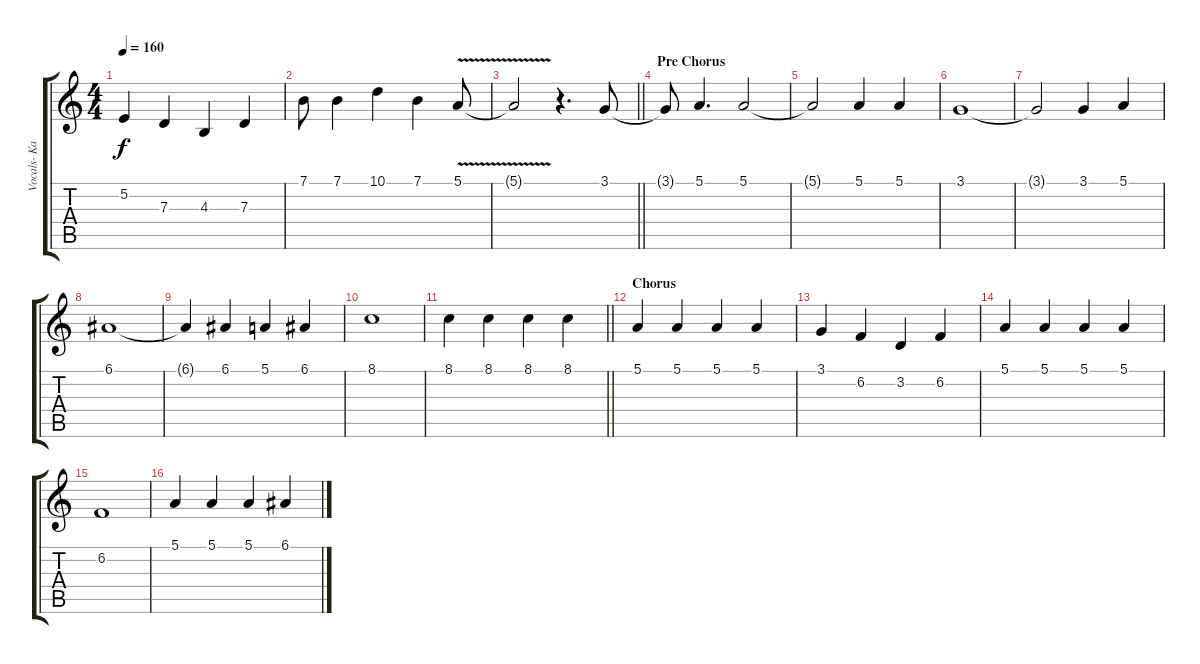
\track ("Vocals- Kai Hansen" "Vocals- Ka") {instrument synthvoice}
\staff {score tabs}
\tuning (E4 B3 G3 D3 A2 E2) {hide}
\ts (4 4)
\tempo 160
\clef g2
\ks c
5.2.4{dy f} 7.3.4 4.3.4 7.3.4 |
7.1.8 7.1.4 10.1.4 7.1.4 5.1{v}.8 |
\barLineRight lightlight
5.1{t}.2 r.4{d} 3.1.8 |
\section ("" "Pre Chorus")
3.1{t}.8 5.1.4{d} 5.1.2 |
5.1{t}.2 5.1.4 5.1.4 |
3.1.1 |
3.1{t}.2 3.1.4 5.1.4 |
6.1.1 |
6.1{t}.4 6.1.4 5.1.4 6.1.4 |
8.1.1 |
\barLineRight lightlight
8.1.4 8.1.4 8.1.4 8.1.4 |
\section ("" "Chorus")
5.1.4 5.1.4 5.1.4 5.1.4 |
3.1.4 6.2.4 3.2.4 6.2.4 |
5.1.4 5.1.4 5.1.4 5.1.4 |
6.2.1 |
5.1.4 5.1.4 5.1.4 6.1.4
